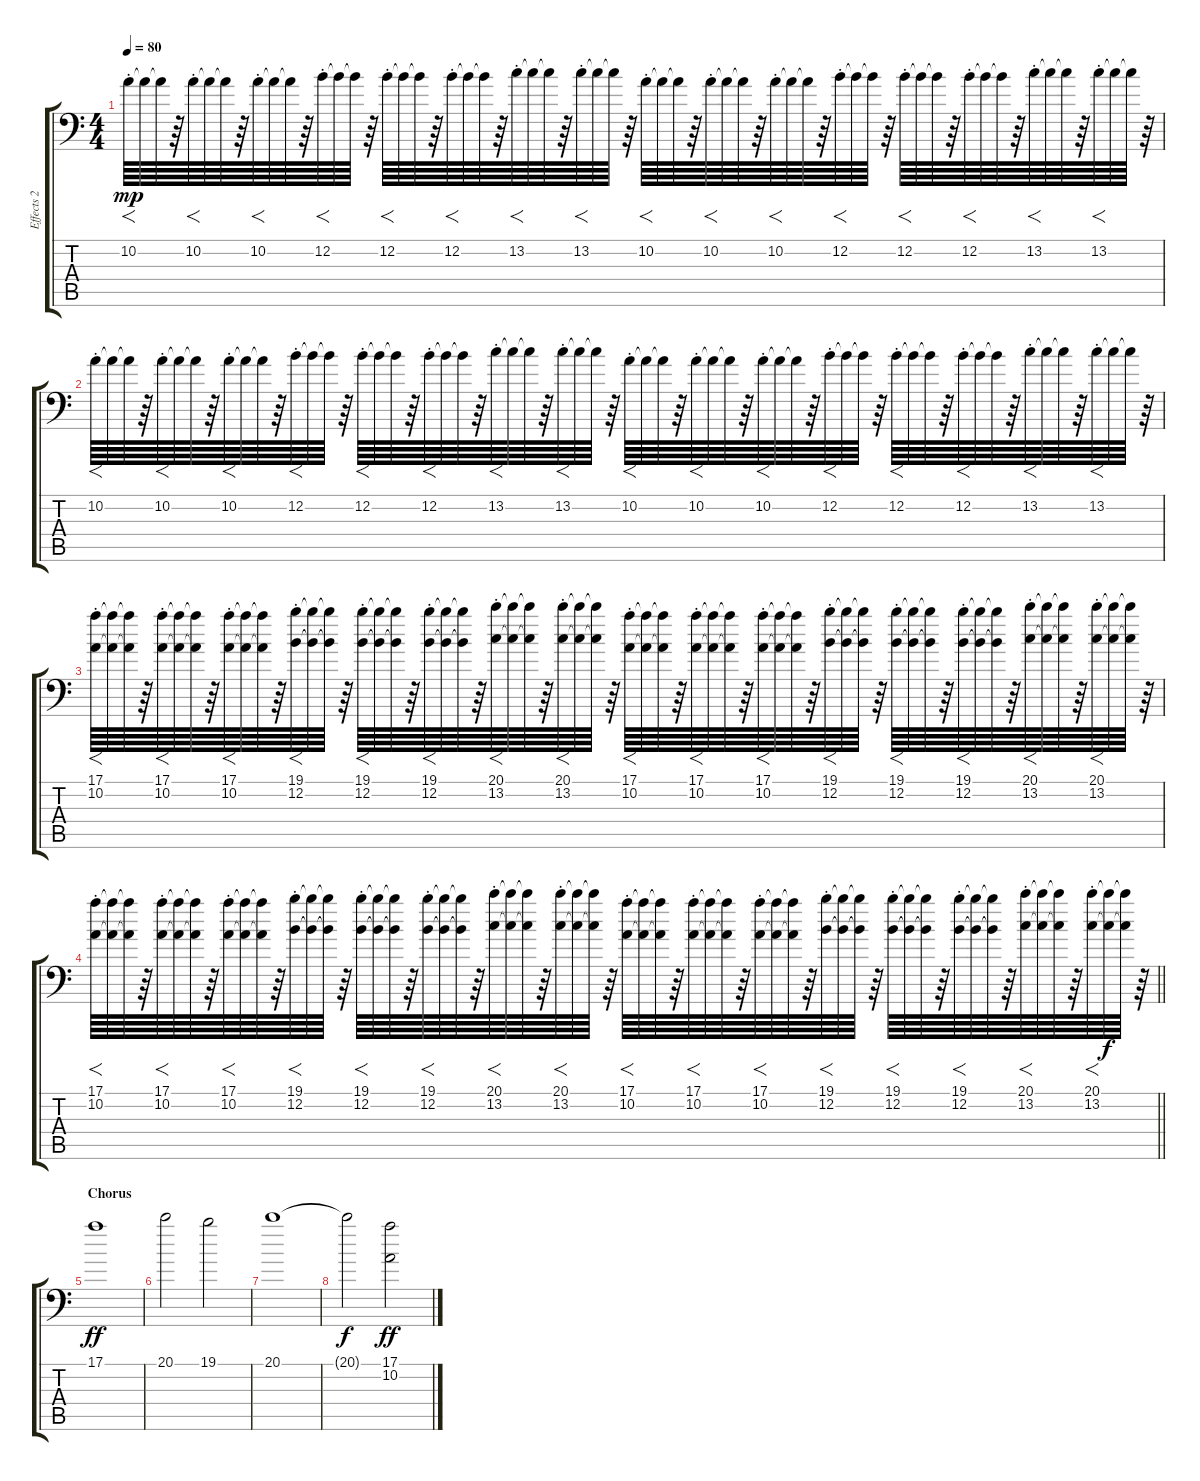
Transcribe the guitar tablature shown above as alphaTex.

\track ("Effects 2" "Effects 2") {instrument acousticgrandpiano}
\staff {score tabs}
\tuning (E4 B3 G3 D3 A1 E1) {hide}
\ts (4 4)
\tempo 80
\clef f4
\ks c
10.2{st}.64{f dy mp volume 3 instrument lead2sawtooth} 10.2{t}.64{volume 5} 10.2{t}.64{volume 7} r.64{volume 13} 10.2{st}.64{f volume 3 instrument lead2sawtooth} 10.2{t}.64{volume 5} 10.2{t}.64{volume 7} r.64{volume 13} 10.2{st}.64{f volume 3 instrument lead2sawtooth} 10.2{t}.64{volume 5} 10.2{t}.64{volume 7} r.64{volume 13} 12.2{st}.64{f volume 3 instrument lead2sawtooth} 12.2{t}.64{volume 5} 12.2{t}.64{volume 7} r.64{volume 13} 12.2{st}.64{f volume 3 instrument lead2sawtooth} 12.2{t}.64{volume 5} 12.2{t}.64{volume 7} r.64{volume 13} 12.2{st}.64{f volume 3 instrument lead2sawtooth} 12.2{t}.64{volume 5} 12.2{t}.64{volume 7} r.64{volume 13} 13.2{st}.64{f volume 3 instrument lead2sawtooth} 13.2{t}.64{volume 5} 13.2{t}.64{volume 7} r.64{volume 13} 13.2{st}.64{f volume 3 instrument lead2sawtooth} 13.2{t}.64{volume 5} 13.2{t}.64{volume 7} r.64{volume 13} 10.2{st}.64{f volume 3 instrument lead2sawtooth} 10.2{t}.64{volume 5} 10.2{t}.64{volume 7} r.64{volume 13} 10.2{st}.64{f volume 3 instrument lead2sawtooth} 10.2{t}.64{volume 5} 10.2{t}.64{volume 7} r.64{volume 13} 10.2{st}.64{f volume 3 instrument lead2sawtooth} 10.2{t}.64{volume 5} 10.2{t}.64{volume 7} r.64{volume 13} 12.2{st}.64{f volume 3 instrument lead2sawtooth} 12.2{t}.64{volume 5} 12.2{t}.64{volume 7} r.64{volume 13} 12.2{st}.64{f volume 3 instrument lead2sawtooth} 12.2{t}.64{volume 5} 12.2{t}.64{volume 7} r.64{volume 13} 12.2{st}.64{f volume 3 instrument lead2sawtooth} 12.2{t}.64{volume 5} 12.2{t}.64{volume 7} r.64{volume 13} 13.2{st}.64{f volume 3 instrument lead2sawtooth} 13.2{t}.64{volume 5} 13.2{t}.64{volume 7} r.64{volume 13} 13.2{st}.64{f volume 3 instrument lead2sawtooth} 13.2{t}.64{volume 5} 13.2{t}.64{volume 7} r.64{volume 13} |
10.2{st}.64{f volume 3 instrument lead2sawtooth} 10.2{t}.64{volume 5} 10.2{t}.64{volume 7} r.64{volume 13} 10.2{st}.64{f volume 3 instrument lead2sawtooth} 10.2{t}.64{volume 5} 10.2{t}.64{volume 7} r.64{volume 13} 10.2{st}.64{f volume 3 instrument lead2sawtooth} 10.2{t}.64{volume 5} 10.2{t}.64{volume 7} r.64{volume 13} 12.2{st}.64{f volume 3 instrument lead2sawtooth} 12.2{t}.64{volume 5} 12.2{t}.64{volume 7} r.64{volume 13} 12.2{st}.64{f volume 3 instrument lead2sawtooth} 12.2{t}.64{volume 5} 12.2{t}.64{volume 7} r.64{volume 13} 12.2{st}.64{f volume 3 instrument lead2sawtooth} 12.2{t}.64{volume 5} 12.2{t}.64{volume 7} r.64{volume 13} 13.2{st}.64{f volume 3 instrument lead2sawtooth} 13.2{t}.64{volume 5} 13.2{t}.64{volume 7} r.64{volume 13} 13.2{st}.64{f volume 3 instrument lead2sawtooth} 13.2{t}.64{volume 5} 13.2{t}.64{volume 7} r.64{volume 13} 10.2{st}.64{f volume 3 instrument lead2sawtooth} 10.2{t}.64{volume 5} 10.2{t}.64{volume 7} r.64{volume 13} 10.2{st}.64{f volume 3 instrument lead2sawtooth} 10.2{t}.64{volume 5} 10.2{t}.64{volume 7} r.64{volume 13} 10.2{st}.64{f volume 3 instrument lead2sawtooth} 10.2{t}.64{volume 5} 10.2{t}.64{volume 7} r.64{volume 13} 12.2{st}.64{f volume 3 instrument lead2sawtooth} 12.2{t}.64{volume 5} 12.2{t}.64{volume 7} r.64{volume 13} 12.2{st}.64{f volume 3 instrument lead2sawtooth} 12.2{t}.64{volume 5} 12.2{t}.64{volume 7} r.64{volume 13} 12.2{st}.64{f volume 3 instrument lead2sawtooth} 12.2{t}.64{volume 5} 12.2{t}.64{volume 7} r.64{volume 13} 13.2{st}.64{f volume 3 instrument lead2sawtooth} 13.2{t}.64{volume 5} 13.2{t}.64{volume 7} r.64{volume 13} 13.2{st}.64{f volume 3 instrument lead2sawtooth} 13.2{t}.64{volume 5} 13.2{t}.64{volume 7} r.64{volume 13} |
(17.1 10.2{st}).64{f volume 3 instrument lead2sawtooth} (17.1{t} 10.2{t}).64{volume 5} (17.1{t} 10.2{t}).64{volume 7} r.64{volume 13} (17.1 10.2{st}).64{f volume 3 instrument lead2sawtooth} (17.1{t} 10.2{t}).64{volume 5} (17.1{t} 10.2{t}).64{volume 7} r.64{volume 13} (17.1 10.2{st}).64{f volume 3 instrument lead2sawtooth} (17.1{t} 10.2{t}).64{volume 5} (17.1{t} 10.2{t}).64{volume 7} r.64{volume 13} (19.1 12.2{st}).64{f volume 3 instrument lead2sawtooth} (19.1{t} 12.2{t}).64{volume 5} (19.1{t} 12.2{t}).64{volume 7} r.64{volume 13} (19.1 12.2{st}).64{f volume 3 instrument lead2sawtooth} (19.1{t} 12.2{t}).64{volume 5} (19.1{t} 12.2{t}).64{volume 7} r.64{volume 13} (19.1 12.2{st}).64{f volume 3 instrument lead2sawtooth} (19.1{t} 12.2{t}).64{volume 5} (19.1{t} 12.2{t}).64{volume 7} r.64{volume 13} (20.1 13.2{st}).64{f volume 3 instrument lead2sawtooth} (20.1{t} 13.2{t}).64{volume 5} (20.1{t} 13.2{t}).64{volume 7} r.64{volume 13} (20.1 13.2{st}).64{f volume 3 instrument lead2sawtooth} (20.1{t} 13.2{t}).64{volume 5} (20.1{t} 13.2{t}).64{volume 7} r.64{volume 13} (17.1 10.2{st}).64{f volume 3 instrument lead2sawtooth} (17.1{t} 10.2{t}).64{volume 5} (17.1{t} 10.2{t}).64{volume 7} r.64{volume 13} (17.1 10.2{st}).64{f volume 3 instrument lead2sawtooth} (17.1{t} 10.2{t}).64{volume 5} (17.1{t} 10.2{t}).64{volume 7} r.64{volume 13} (17.1 10.2{st}).64{f volume 3 instrument lead2sawtooth} (17.1{t} 10.2{t}).64{volume 5} (17.1{t} 10.2{t}).64{volume 7} r.64{volume 13} (19.1 12.2{st}).64{f volume 3 instrument lead2sawtooth} (19.1{t} 12.2{t}).64{volume 5} (19.1{t} 12.2{t}).64{volume 7} r.64{volume 13} (19.1 12.2{st}).64{f volume 3 instrument lead2sawtooth} (19.1{t} 12.2{t}).64{volume 5} (19.1{t} 12.2{t}).64{volume 7} r.64{volume 13} (19.1 12.2{st}).64{f volume 3 instrument lead2sawtooth} (19.1{t} 12.2{t}).64{volume 5} (19.1{t} 12.2{t}).64{volume 7} r.64{volume 13} (20.1 13.2{st}).64{f volume 3 instrument lead2sawtooth} (20.1{t} 13.2{t}).64{volume 5} (20.1{t} 13.2{t}).64{volume 7} r.64{volume 13} (20.1 13.2{st}).64{f volume 3 instrument lead2sawtooth} (20.1{t} 13.2{t}).64{volume 5} (20.1{t} 13.2{t}).64{volume 7} r.64{volume 13} |
\barLineRight lightlight
(17.1 10.2{st}).64{f volume 3 instrument lead2sawtooth} (17.1{t} 10.2{t}).64{volume 5} (17.1{t} 10.2{t}).64{volume 7} r.64{volume 13} (17.1 10.2{st}).64{f volume 3 instrument lead2sawtooth} (17.1{t} 10.2{t}).64{volume 5} (17.1{t} 10.2{t}).64{volume 7} r.64{volume 13} (17.1 10.2{st}).64{f volume 3 instrument lead2sawtooth} (17.1{t} 10.2{t}).64{volume 5} (17.1{t} 10.2{t}).64{volume 7} r.64{volume 13} (19.1 12.2{st}).64{f volume 3 instrument lead2sawtooth} (19.1{t} 12.2{t}).64{volume 5} (19.1{t} 12.2{t}).64{volume 7} r.64{volume 13} (19.1 12.2{st}).64{f volume 3 instrument lead2sawtooth} (19.1{t} 12.2{t}).64{volume 5} (19.1{t} 12.2{t}).64{volume 7} r.64{volume 13} (19.1 12.2{st}).64{f volume 3 instrument lead2sawtooth} (19.1{t} 12.2{t}).64{volume 5} (19.1{t} 12.2{t}).64{volume 7} r.64{volume 13} (20.1 13.2{st}).64{f volume 3 instrument lead2sawtooth} (20.1{t} 13.2{t}).64{volume 5} (20.1{t} 13.2{t}).64{volume 7} r.64{volume 13} (20.1 13.2{st}).64{f volume 3 instrument lead2sawtooth} (20.1{t} 13.2{t}).64{volume 5} (20.1{t} 13.2{t}).64{volume 7} r.64{volume 13} (17.1 10.2{st}).64{f volume 3 instrument lead2sawtooth} (17.1{t} 10.2{t}).64{volume 5} (17.1{t} 10.2{t}).64{volume 7} r.64{volume 13} (17.1 10.2{st}).64{f volume 3 instrument lead2sawtooth} (17.1{t} 10.2{t}).64{volume 5} (17.1{t} 10.2{t}).64{volume 7} r.64{volume 13} (17.1 10.2{st}).64{f volume 3 instrument lead2sawtooth} (17.1{t} 10.2{t}).64{volume 5} (17.1{t} 10.2{t}).64{volume 7} r.64{volume 13} (19.1 12.2{st}).64{f volume 3 instrument lead2sawtooth} (19.1{t} 12.2{t}).64{volume 5} (19.1{t} 12.2{t}).64{volume 7} r.64{volume 13} (19.1 12.2{st}).64{f volume 3 instrument lead2sawtooth} (19.1{t} 12.2{t}).64{volume 5} (19.1{t} 12.2{t}).64{volume 7} r.64{volume 13} (19.1 12.2{st}).64{f volume 3 instrument lead2sawtooth} (19.1{t} 12.2{t}).64{volume 5} (19.1{t} 12.2{t}).64{volume 7} r.64{volume 13} (20.1 13.2{st}).64{f volume 3 instrument lead2sawtooth} (20.1{t} 13.2{t}).64{volume 5} (20.1{t} 13.2{t}).64{volume 7} r.64{volume 13} (20.1 13.2{st}).64{f volume 3 instrument lead2sawtooth} (20.1{t} 13.2{t}).64{dy f volume 5} (20.1{t} 13.2{t}).64{volume 7} r.64{volume 13} |
\section ("" "Chorus")
17.1.1{dy ff instrument stringensemble2} |
20.1.2 19.1.2 |
20.1.1 |
20.1{t}.2{dy f} (17.1 10.2).2{dy ff}
